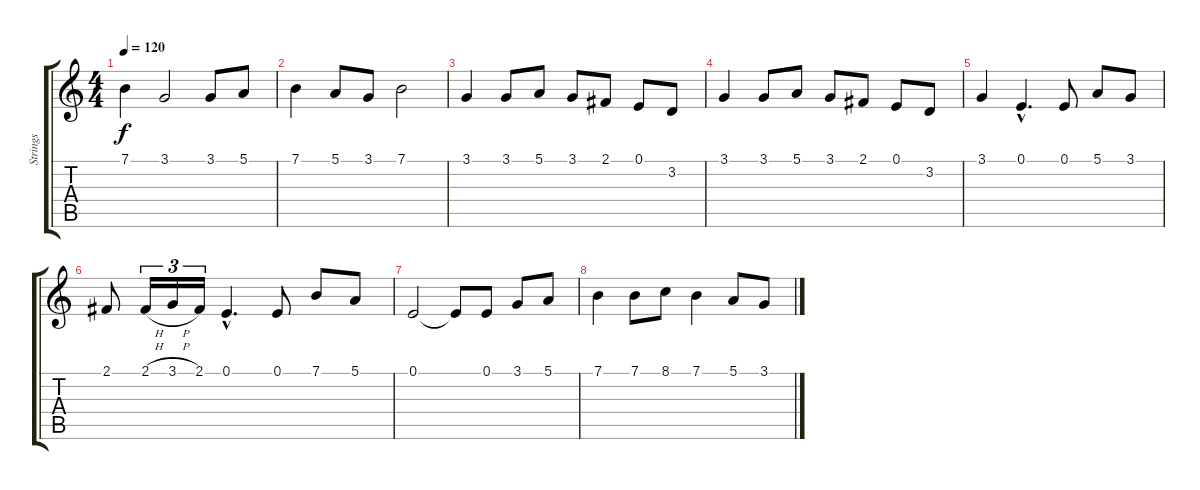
\track ("Strings" "Strings") {instrument stringensemble1}
\staff {score tabs}
\tuning (E4 B3 G3 D3 A2 E2) {hide}
\ts (4 4)
\tempo 120
\clef g2
\ks c
7.1.4{dy f instrument stringensemble1} 3.1.2 3.1.8 5.1.8 |
7.1.4 5.1.8 3.1.8 7.1.2 |
3.1.4 3.1.8 5.1.8 3.1.8 2.1.8 0.1.8 3.2.8 |
3.1.4 3.1.8 5.1.8 3.1.8 2.1.8 0.1.8 3.2.8 |
3.1.4 0.1{hac}.4{d} 0.1.8 5.1.8 3.1.8 |
2.1.8 2.1{h}.16{tu (3 2)} 3.1{h}.16{tu (3 2)} 2.1.16{tu (3 2)} 0.1{hac}.4{d} 0.1.8 7.1.8 5.1.8 |
0.1.2 0.1{t}.8 0.1.8 3.1.8 5.1.8 |
7.1.4 7.1.8 8.1.8 7.1.4 5.1.8 3.1.8
